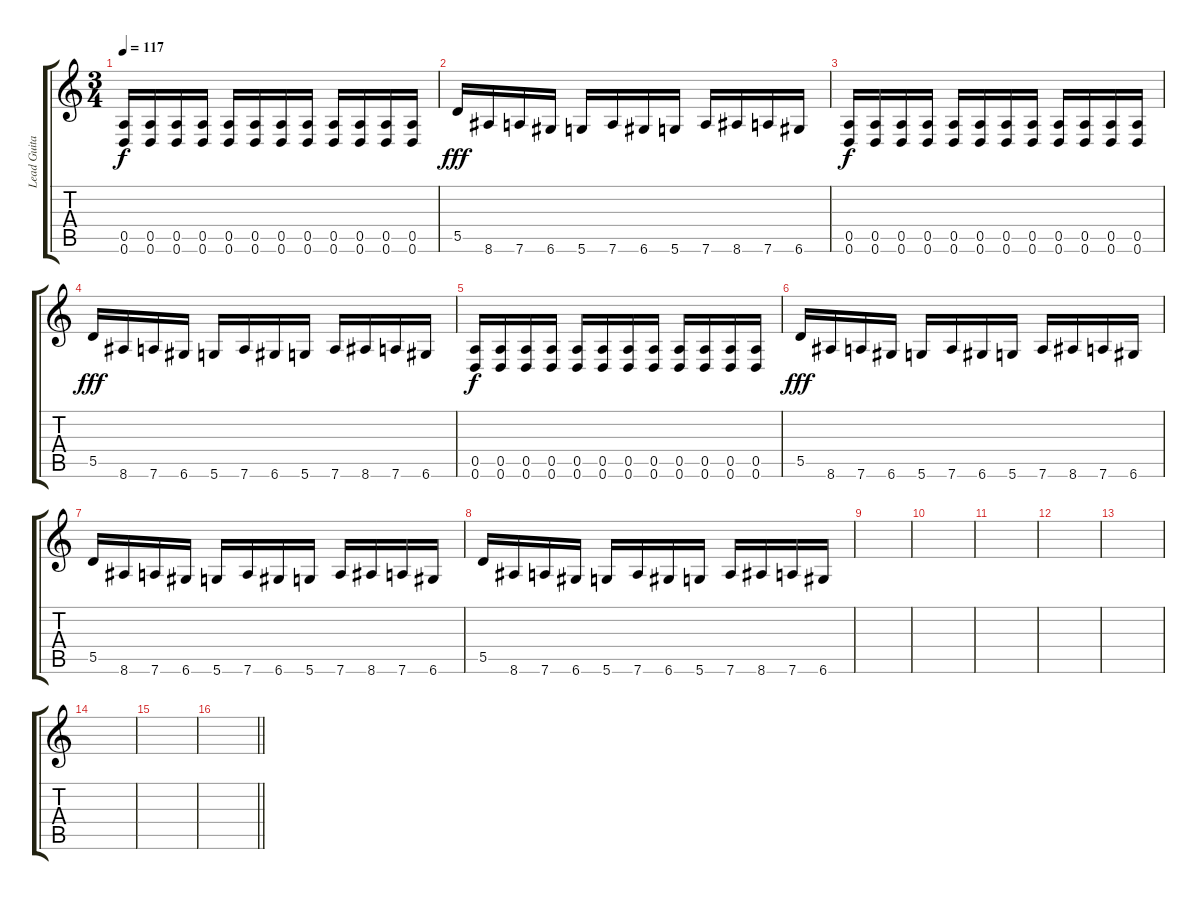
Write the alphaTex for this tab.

\track ("Lead Guitar" "Lead Guita") {instrument distortionguitar}
\staff {score tabs}
\tuning (E4 B3 G3 D3 A2 D2) {hide}
\ts (3 4)
\tempo 117
\clef g2
\ks c
(0.5 0.6).16{dy f} (0.5 0.6).16 (0.5 0.6).16 (0.5 0.6).16 (0.5 0.6).16 (0.5 0.6).16 (0.5 0.6).16 (0.5 0.6).16 (0.5 0.6).16 (0.5 0.6).16 (0.5 0.6).16 (0.5 0.6).16 |
5.5.16{dy fff} 8.6.16 7.6.16 6.6.16 5.6.16 7.6.16 6.6.16 5.6.16 7.6.16 8.6.16 7.6.16 6.6.16 |
(0.5 0.6).16{dy f} (0.5 0.6).16 (0.5 0.6).16 (0.5 0.6).16 (0.5 0.6).16 (0.5 0.6).16 (0.5 0.6).16 (0.5 0.6).16 (0.5 0.6).16 (0.5 0.6).16 (0.5 0.6).16 (0.5 0.6).16 |
5.5.16{dy fff} 8.6.16 7.6.16 6.6.16 5.6.16 7.6.16 6.6.16 5.6.16 7.6.16 8.6.16 7.6.16 6.6.16 |
(0.5 0.6).16{dy f} (0.5 0.6).16 (0.5 0.6).16 (0.5 0.6).16 (0.5 0.6).16 (0.5 0.6).16 (0.5 0.6).16 (0.5 0.6).16 (0.5 0.6).16 (0.5 0.6).16 (0.5 0.6).16 (0.5 0.6).16 |
5.5.16{dy fff} 8.6.16 7.6.16 6.6.16 5.6.16 7.6.16 6.6.16 5.6.16 7.6.16 8.6.16 7.6.16 6.6.16 |
5.5.16 8.6.16 7.6.16 6.6.16 5.6.16 7.6.16 6.6.16 5.6.16 7.6.16 8.6.16 7.6.16 6.6.16 |
5.5.16 8.6.16 7.6.16 6.6.16 5.6.16 7.6.16 6.6.16 5.6.16 7.6.16 8.6.16 7.6.16 6.6.16 |
|
|
|
|
|
|
|
\barLineRight lightlight
